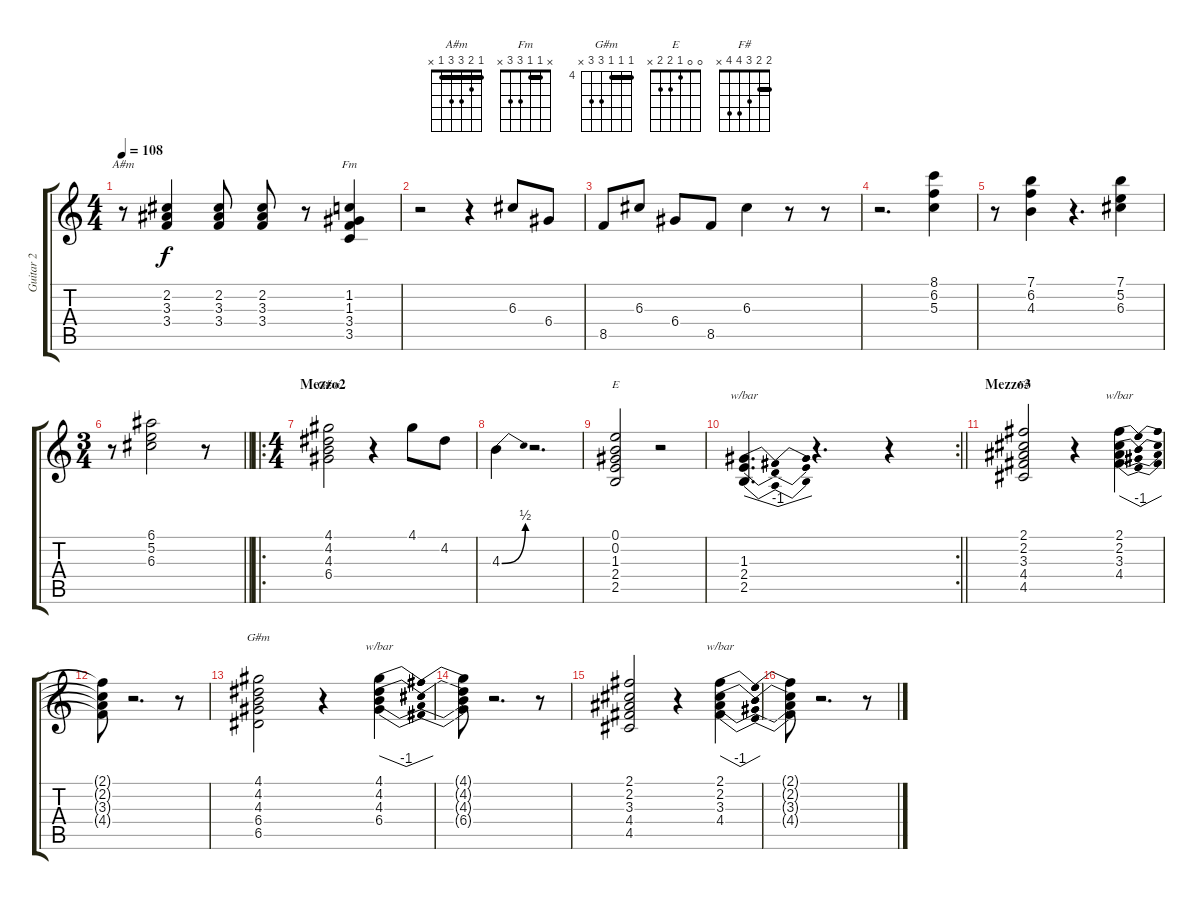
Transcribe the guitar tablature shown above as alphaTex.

\track ("Guitar 2" "Guitar 2") {instrument acousticguitarsteel}
\staff {score tabs}
\tuning (E4 B3 G3 D3 A2 E2) {hide}
\chord ("A#m" 1 2 3 3 1 x) {barre 1}
\chord ("Fm" x 1 1 3 3 x) {barre 1}
\chord ("G#m" 4 4 4 6 x x) {firstfret 4 barre 4}
\chord ("E" 0 0 1 2 2 x)
\chord ("F#" 2 2 3 4 4 x) {barre 2}
\chord ("G#m" 4 4 4 6 6 x) {firstfret 4 barre 4}
\ts (4 4)
\tempo 108
\clef g2
\ks c
r.8{ch "A#m" dy f} (2.2 3.3 3.4).4 (2.2 3.3 3.4).8 (2.2 3.3 3.4).8 r.8 (1.2 1.3 3.4 3.5).4{ch "Fm"} |
r.2 r.4 6.3.8 6.4.8 |
8.5.8 6.3.8 6.4.8 8.5.8 6.3.4 r.8 r.8 |
r.2{d} (8.1 6.2 5.3).4 |
r.8 (7.1 6.2 4.3).4 r.4{d} (7.1 5.2 6.3).4 |
\ts (3 4)
\barLineRight lightlight
r.8 (6.1 5.2 6.3).2 r.8 |
\ro
\ts (4 4)
\section ("" "Mezzo2")
(4.1 4.2 4.3 6.4).2{ch "G#m"} r.4 4.1.8 4.2.8 |
4.3{be (bend 0 0 60 2)}.4 r.2{d} |
(0.1 0.2 1.3 2.4 2.5).2{ch "E"} r.2 |
\rc 2
\barLineRight lightlight
(1.3 2.4 2.5).4{d tbe (dip default 0 0 30 -4 60 0)} r.4{d} r.4 |
\section ("" "Mezzo3")
(2.1 2.2 3.3 4.4 4.5).2{ch "F#"} r.4 (2.1 2.2 3.3 4.4).4{tbe (dip default 0 0 30 -4 60 0)} |
(2.1{t} 2.2{t} 3.3{t} 4.4{t}).8 r.2{d} r.8 |
(4.1 4.2 4.3 6.4 6.5).2{ch "G#m"} r.4 (4.1 4.2 4.3 6.4).4{tbe (dip default 0 0 30 -4 60 0)} |
(4.1{t} 4.2{t} 4.3{t} 6.4{t}).8 r.2{d} r.8 |
(2.1 2.2 3.3 4.4 4.5).2 r.4 (2.1 2.2 3.3 4.4).4{tbe (dip default 0 0 30 -4 60 0)} |
(2.1{t} 2.2{t} 3.3{t} 4.4{t}).8 r.2{d} r.8
